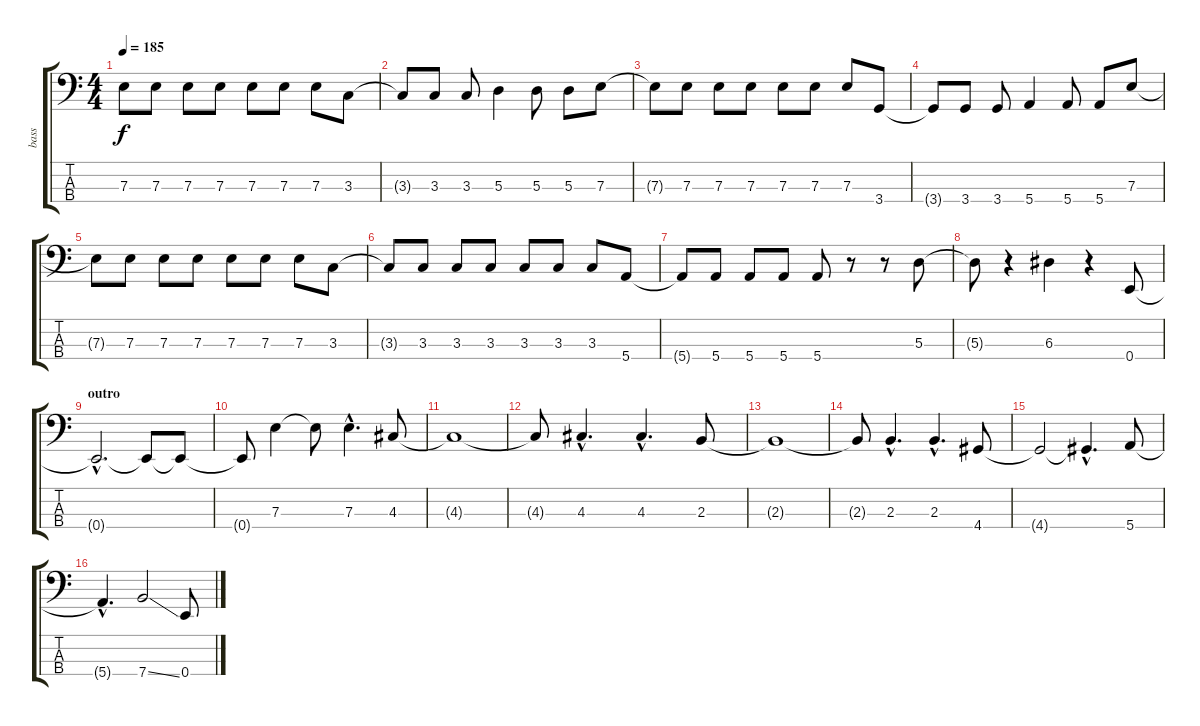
\track ("bass" "bass") {instrument electricbassfinger}
\staff {score tabs}
\tuning (G2 D2 A1 E1) {hide}
\ts (4 4)
\tempo 185
\clef f4
\ks c
7.3{t}.8{dy f} 7.3.8 7.3.8 7.3.8 7.3.8 7.3.8 7.3.8 3.3.8 |
3.3{t}.8 3.3.8 3.3.8 5.3.4 5.3.8 5.3.8 7.3.8 |
7.3{t}.8 7.3.8 7.3.8 7.3.8 7.3.8 7.3.8 7.3.8 3.4.8 |
3.4{t}.8 3.4.8 3.4.8 5.4.4 5.4.8 5.4.8 7.3.8 |
7.3{t}.8 7.3.8 7.3.8 7.3.8 7.3.8 7.3.8 7.3.8 3.3.8 |
3.3{t}.8 3.3.8 3.3.8 3.3.8 3.3.8 3.3.8 3.3.8 5.4.8 |
5.4{t}.8 5.4.8 5.4.8 5.4.8 5.4.8 r.8 r.8 5.3.8 |
5.3{t}.8 r.4 6.3.4 r.4 0.4.8 |
\section ("" "outro")
0.4{hac t}.2{d} 0.4{t}.8 0.4{t}.8 |
0.4{t}.8 7.3.4 7.3{t}.8 7.3{hac}.4{d} 4.3.8 |
4.3{t}.1 |
4.3{t}.8 4.3{hac}.4{d} 4.3{hac}.4{d} 2.3.8 |
2.3{t}.1 |
2.3{t}.8 2.3{hac}.4{d} 2.3{hac}.4{d} 4.4.8 |
4.4{t}.2 4.4{hac t}.4{d} 5.4.8 |
5.4{hac t}.4{d} 7.4{ss}.2 0.4.8
